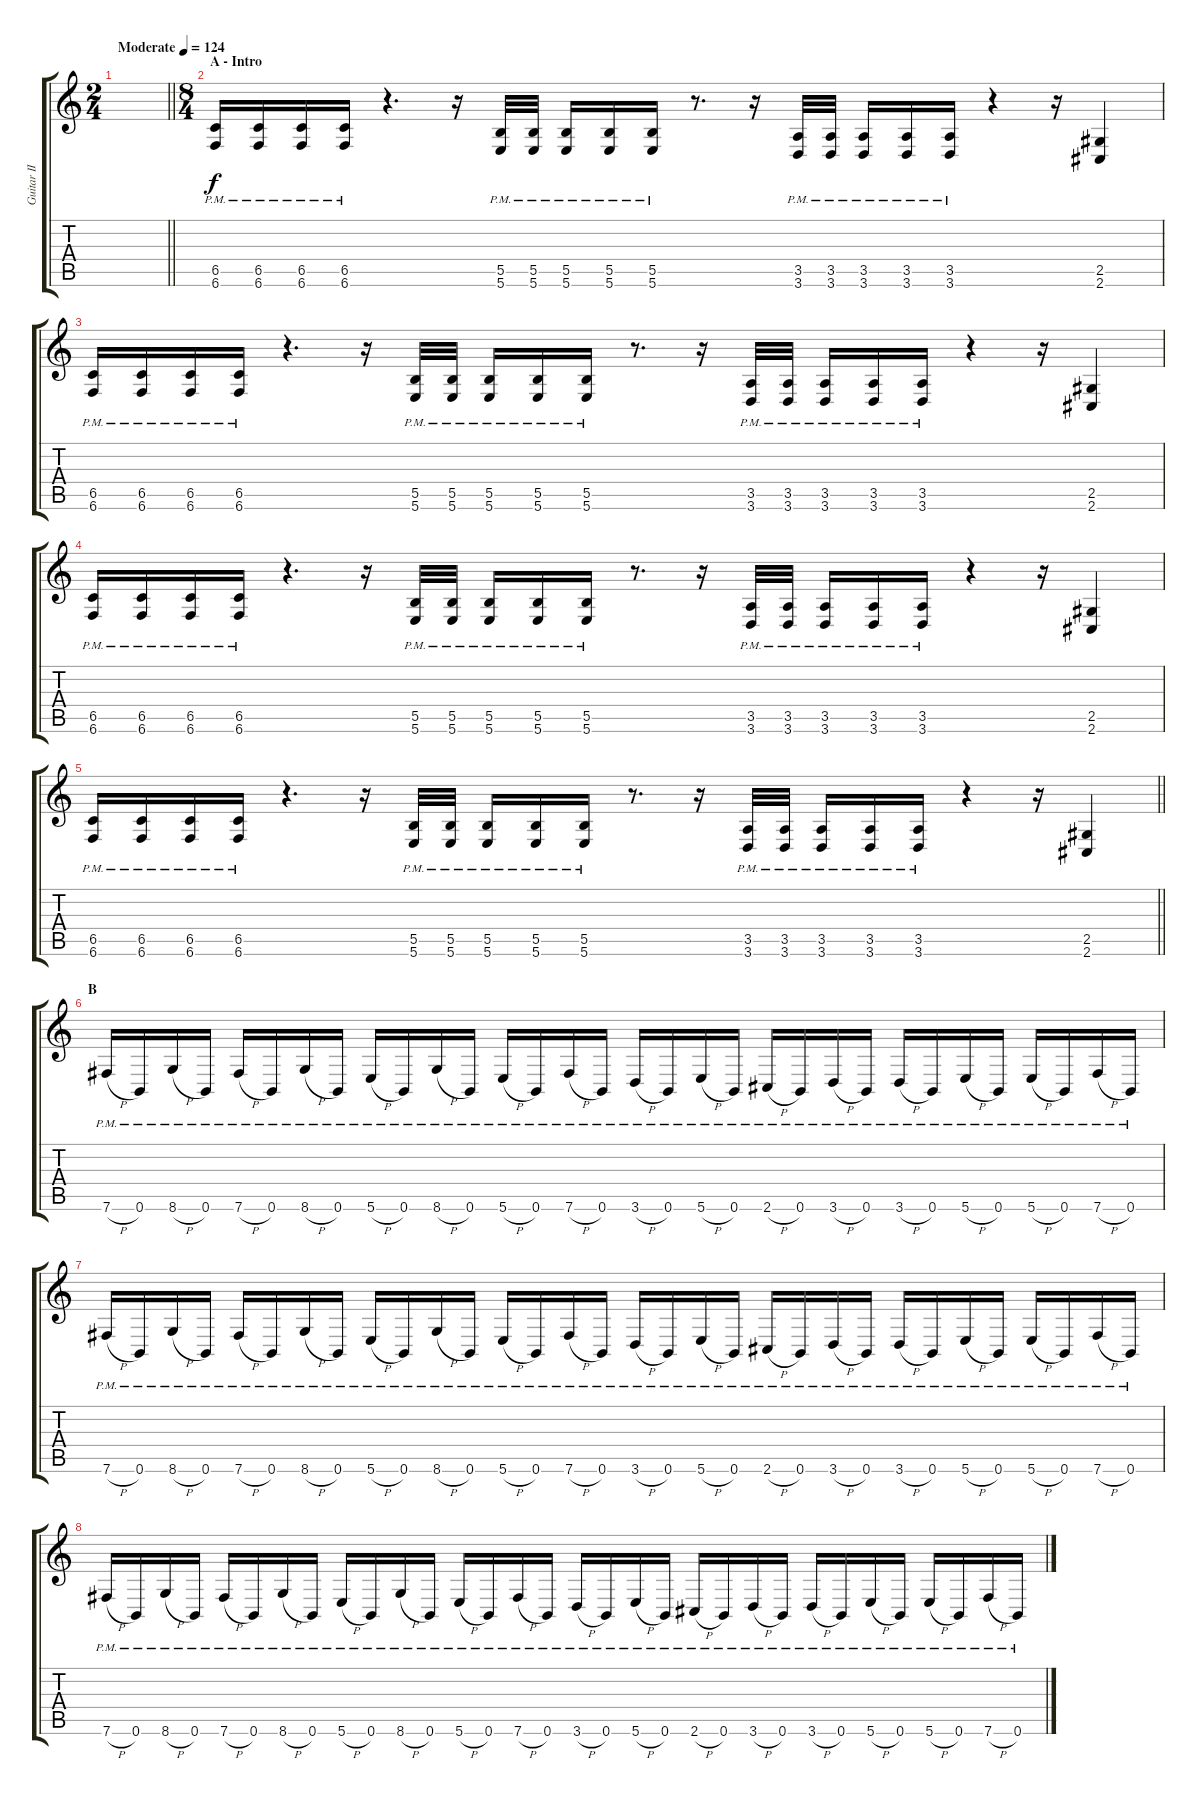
\track ("Guitar II" "Guitar II") {instrument distortionguitar}
\staff {score tabs}
\tuning (Db4 Ab3 E3 B2 Gb2 B1) {hide}
\ts (2 4)
\tempo (124 "Moderate")
\clef g2
\barLineRight lightlight
\ks c
|
\ts (8 4)
\section ("" "A - Intro")
(6.5{pm} 6.6{pm}).16 (6.5{pm} 6.6{pm}).16 (6.5{pm} 6.6{pm}).16 (6.5{pm} 6.6{pm}).16 r.4{d} r.16 (5.5{pm} 5.6{pm}).32 (5.5{pm} 5.6{pm}).32 (5.5{pm} 5.6{pm}).16 (5.5{pm} 5.6{pm}).16 (5.5{pm} 5.6{pm}).16 r.8{d} r.16 (3.5{pm} 3.6{pm}).32 (3.5{pm} 3.6{pm}).32 (3.5{pm} 3.6{pm}).16 (3.5{pm} 3.6{pm}).16 (3.5{pm} 3.6{pm}).16 r.4 r.16 (2.5 2.6).4 |
(6.5{pm} 6.6{pm}).16 (6.5{pm} 6.6{pm}).16 (6.5{pm} 6.6{pm}).16 (6.5{pm} 6.6{pm}).16 r.4{d} r.16 (5.5{pm} 5.6{pm}).32 (5.5{pm} 5.6{pm}).32 (5.5{pm} 5.6{pm}).16 (5.5{pm} 5.6{pm}).16 (5.5{pm} 5.6{pm}).16 r.8{d} r.16 (3.5{pm} 3.6{pm}).32 (3.5{pm} 3.6{pm}).32 (3.5{pm} 3.6{pm}).16 (3.5{pm} 3.6{pm}).16 (3.5{pm} 3.6{pm}).16 r.4 r.16 (2.5 2.6).4 |
(6.5{pm} 6.6{pm}).16 (6.5{pm} 6.6{pm}).16 (6.5{pm} 6.6{pm}).16 (6.5{pm} 6.6{pm}).16 r.4{d} r.16 (5.5{pm} 5.6{pm}).32 (5.5{pm} 5.6{pm}).32 (5.5{pm} 5.6{pm}).16 (5.5{pm} 5.6{pm}).16 (5.5{pm} 5.6{pm}).16 r.8{d} r.16 (3.5{pm} 3.6{pm}).32 (3.5{pm} 3.6{pm}).32 (3.5{pm} 3.6{pm}).16 (3.5{pm} 3.6{pm}).16 (3.5{pm} 3.6{pm}).16 r.4 r.16 (2.5 2.6).4 |
\barLineRight lightlight
(6.5{pm} 6.6{pm}).16 (6.5{pm} 6.6{pm}).16 (6.5{pm} 6.6{pm}).16 (6.5{pm} 6.6{pm}).16 r.4{d} r.16 (5.5{pm} 5.6{pm}).32 (5.5{pm} 5.6{pm}).32 (5.5{pm} 5.6{pm}).16 (5.5{pm} 5.6{pm}).16 (5.5{pm} 5.6{pm}).16 r.8{d} r.16 (3.5{pm} 3.6{pm}).32 (3.5{pm} 3.6{pm}).32 (3.5{pm} 3.6{pm}).16 (3.5{pm} 3.6{pm}).16 (3.5{pm} 3.6{pm}).16 r.4 r.16 (2.5 2.6).4 |
\section ("" "B")
7.6{h pm}.16 0.6{pm}.16 8.6{h pm}.16 0.6{pm}.16 7.6{h pm}.16 0.6{pm}.16 8.6{h pm}.16 0.6{pm}.16 5.6{h pm}.16 0.6{pm}.16 8.6{h pm}.16 0.6{pm}.16 5.6{h pm}.16 0.6{pm}.16 7.6{h pm}.16 0.6{pm}.16 3.6{h pm}.16 0.6{pm}.16 5.6{h pm}.16 0.6{pm}.16 2.6{h pm}.16 0.6{pm}.16 3.6{h pm}.16 0.6{pm}.16 3.6{h pm}.16 0.6{pm}.16 5.6{h pm}.16 0.6{pm}.16 5.6{h pm}.16 0.6{pm}.16 7.6{h pm}.16 0.6{pm}.16 |
7.6{h pm}.16 0.6{pm}.16 8.6{h pm}.16 0.6{pm}.16 7.6{h pm}.16 0.6{pm}.16 8.6{h pm}.16 0.6{pm}.16 5.6{h pm}.16 0.6{pm}.16 8.6{h pm}.16 0.6{pm}.16 5.6{h pm}.16 0.6{pm}.16 7.6{h pm}.16 0.6{pm}.16 3.6{h pm}.16 0.6{pm}.16 5.6{h pm}.16 0.6{pm}.16 2.6{h pm}.16 0.6{pm}.16 3.6{h pm}.16 0.6{pm}.16 3.6{h pm}.16 0.6{pm}.16 5.6{h pm}.16 0.6{pm}.16 5.6{h pm}.16 0.6{pm}.16 7.6{h pm}.16 0.6{pm}.16 |
7.6{h pm}.16 0.6{pm}.16 8.6{h pm}.16 0.6{pm}.16 7.6{h pm}.16 0.6{pm}.16 8.6{h pm}.16 0.6{pm}.16 5.6{h pm}.16 0.6{pm}.16 8.6{h pm}.16 0.6{pm}.16 5.6{h pm}.16 0.6{pm}.16 7.6{h pm}.16 0.6{pm}.16 3.6{h pm}.16 0.6{pm}.16 5.6{h pm}.16 0.6{pm}.16 2.6{h pm}.16 0.6{pm}.16 3.6{h pm}.16 0.6{pm}.16 3.6{h pm}.16 0.6{pm}.16 5.6{h pm}.16 0.6{pm}.16 5.6{h pm}.16 0.6{pm}.16 7.6{h pm}.16 0.6{pm}.16
